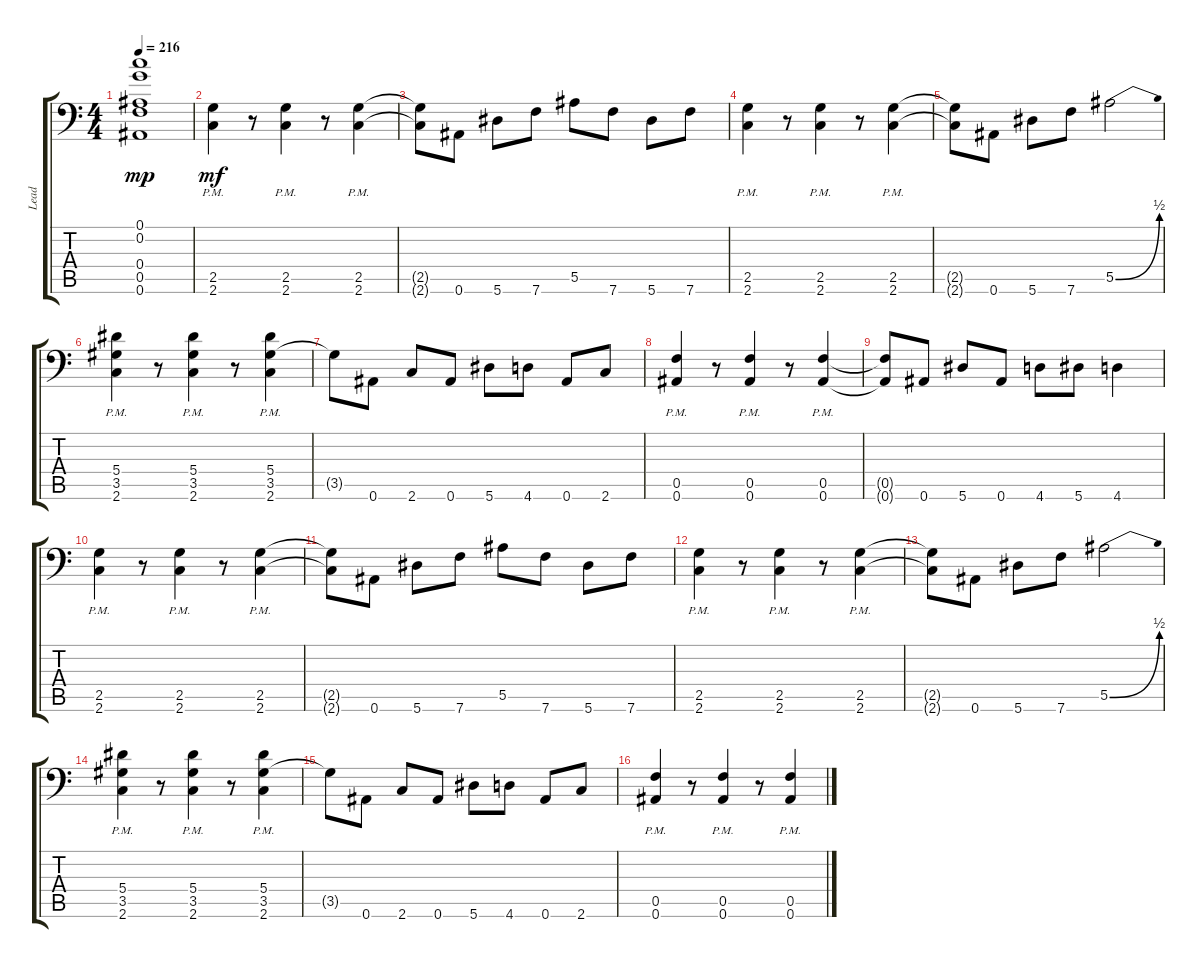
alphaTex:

\track ("Lead" "Lead") {solo instrument distortionguitar}
\staff {score tabs}
\tuning (C4 G3 Eb3 Bb2 F2 Bb1) {hide}
\ts (4 4)
\tempo 216
\clef f4
\ks c
(0.1{t} 0.2{t} 0.4{t} 0.5{t} 0.6{t}).1{dy mp} |
(2.5{pm} 2.6{pm}).4{dy mf} r.8 (2.5{pm} 2.6{pm}).4 r.8 (2.5{pm} 2.6{pm}).4 |
(2.5{t} 2.6{t}).8 0.6.8 5.6.8 7.6.8 5.5.8 7.6.8 5.6.8 7.6.8 |
(2.5{pm} 2.6{pm}).4 r.8 (2.5{pm} 2.6{pm}).4 r.8 (2.5{pm} 2.6{pm}).4 |
(2.5{t} 2.6{t}).8 0.6.8 5.6.8 7.6.8 5.5{be (bend 0 0 60 2)}.2 |
(5.4{pm} 3.5{pm} 2.6{pm}).4 r.8 (5.4{pm} 3.5{pm} 2.6{pm}).4 r.8 (5.4{pm} 3.5{pm} 2.6{pm}).4 |
3.5{t}.8 0.6.8 2.6.8 0.6.8 5.6.8 4.6.8 0.6.8 2.6.8 |
(0.5{pm} 0.6{pm}).4 r.8 (0.5{pm} 0.6{pm}).4 r.8 (0.5{pm} 0.6{pm}).4 |
(0.5{t} 0.6{t}).8 0.6.8 5.6.8 0.6.8 4.6.8 5.6.8 4.6.4 |
(2.5{pm} 2.6{pm}).4 r.8 (2.5{pm} 2.6{pm}).4 r.8 (2.5{pm} 2.6{pm}).4 |
(2.5{t} 2.6{t}).8 0.6.8 5.6.8 7.6.8 5.5.8 7.6.8 5.6.8 7.6.8 |
(2.5{pm} 2.6{pm}).4 r.8 (2.5{pm} 2.6{pm}).4 r.8 (2.5{pm} 2.6{pm}).4 |
(2.5{t} 2.6{t}).8 0.6.8 5.6.8 7.6.8 5.5{be (bend 0 0 60 2)}.2 |
(5.4{pm} 3.5{pm} 2.6{pm}).4 r.8 (5.4{pm} 3.5{pm} 2.6{pm}).4 r.8 (5.4{pm} 3.5{pm} 2.6{pm}).4 |
3.5{t}.8 0.6.8 2.6.8 0.6.8 5.6.8 4.6.8 0.6.8 2.6.8 |
(0.5{pm} 0.6{pm}).4 r.8 (0.5{pm} 0.6{pm}).4 r.8 (0.5{pm} 0.6{pm}).4
